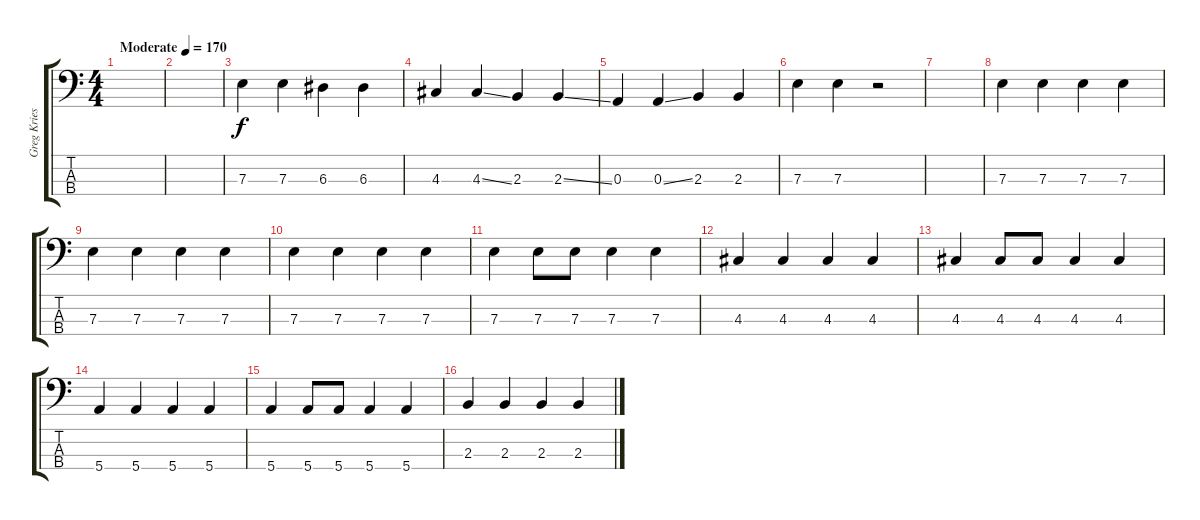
\track ("Greg Kriesel" "Greg Kries") {instrument electricbassfinger}
\staff {score tabs}
\tuning (G2 D2 A1 E1) {hide}
\ts (4 4)
\tempo (170 "Moderate")
\clef f4
\ks c
|
|
7.3.4 7.3.4 6.3.4 6.3.4 |
4.3.4 4.3{ss}.4 2.3.4 2.3{ss}.4 |
0.3.4 0.3{ss}.4 2.3.4 2.3.4 |
7.3.4 7.3.4 r.2 |
|
7.3.4 7.3.4 7.3.4 7.3.4 |
7.3.4 7.3.4 7.3.4 7.3.4 |
7.3.4 7.3.4 7.3.4 7.3.4 |
7.3.4 7.3.8 7.3.8 7.3.4 7.3.4 |
4.3.4 4.3.4 4.3.4 4.3.4 |
4.3.4 4.3.8 4.3.8 4.3.4 4.3.4 |
5.4.4 5.4.4 5.4.4 5.4.4 |
5.4.4 5.4.8 5.4.8 5.4.4 5.4.4 |
2.3.4 2.3.4 2.3.4 2.3.4
